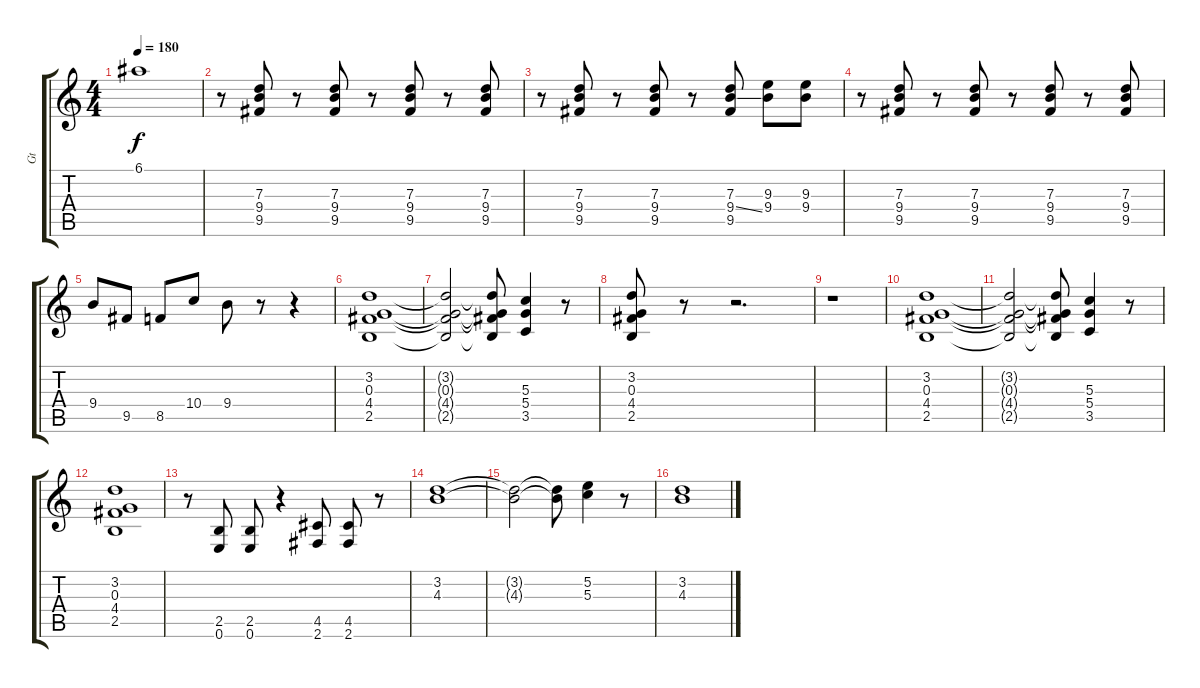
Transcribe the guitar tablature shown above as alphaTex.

\track ("Gt" "Gt") {instrument distortionguitar}
\staff {score tabs}
\tuning (E4 B3 G3 D3 A2 E2) {hide}
\ts (4 4)
\tempo 180
\clef g2
\ks c
6.1.1{dy f} |
r.8 (7.3 9.4 9.5).8 r.8 (7.3 9.4 9.5).8 r.8 (7.3 9.4 9.5).8 r.8 (7.3 9.4 9.5).8 |
r.8 (7.3 9.4 9.5).8 r.8 (7.3 9.4 9.5).8 r.8 (7.3 9.4{ss} 9.5).8 (9.3 9.4).8 (9.3 9.4).8 |
r.8 (7.3 9.4 9.5).8 r.8 (7.3 9.4 9.5).8 r.8 (7.3 9.4 9.5).8 r.8 (7.3 9.4 9.5).8 |
9.4.8 9.5.8 8.5.8 10.4.8 9.4.8 r.8 r.4 |
(3.2 0.3 4.4 2.5).1 |
(3.2{t} 0.3{t} 4.4{t} 2.5{t}).2 (3.2{t} 0.3{t} 4.4{t} 2.5{t}).8 (5.3 5.4 3.5).4 r.8 |
(3.2 0.3 4.4 2.5).8 r.8 r.2{d} |
r.1 |
(3.2 0.3 4.4 2.5).1 |
(3.2{t} 0.3{t} 4.4{t} 2.5{t}).2 (3.2{t} 0.3{t} 4.4{t} 2.5{t}).8 (5.3 5.4 3.5).4 r.8 |
(3.2 0.3 4.4 2.5).1 |
r.8 (2.5 0.6).8 (2.5 0.6).8 r.4 (4.5 2.6).8 (4.5 2.6).8 r.8 |
(3.2 4.3).1 |
(3.2{t} 4.3{t}).2 (3.2{t} 4.3{t}).8 (5.2 5.3).4 r.8 |
(3.2 4.3).1
